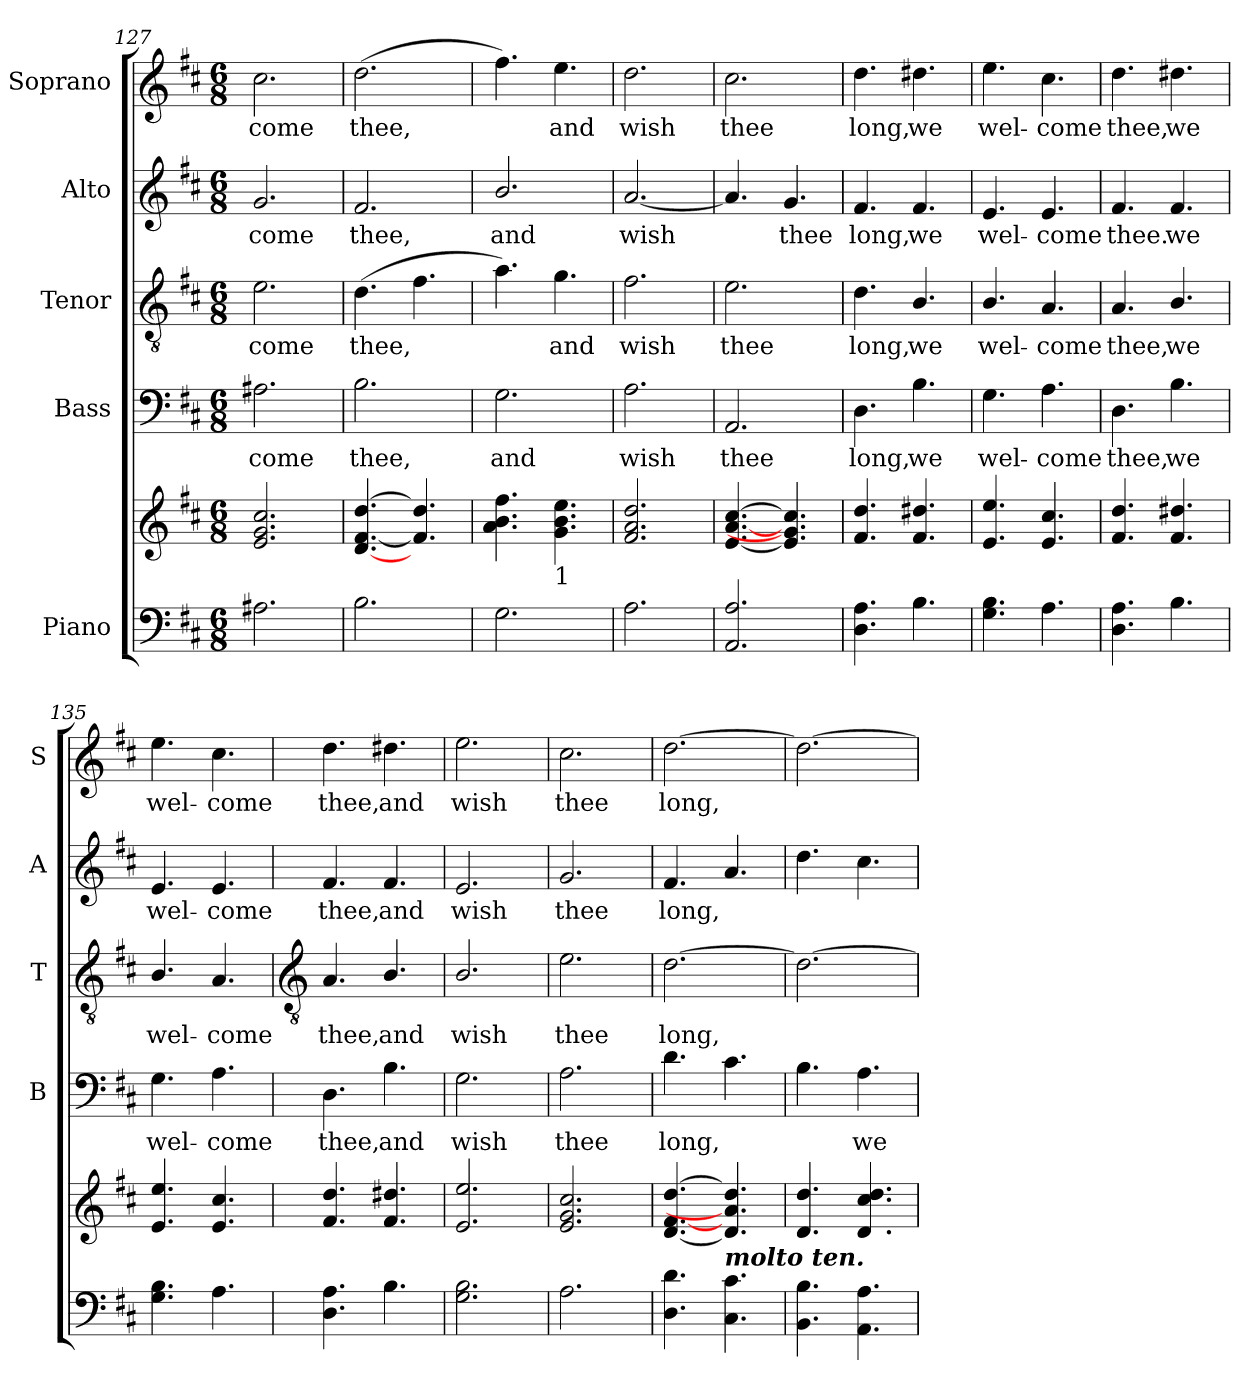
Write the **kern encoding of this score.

**kern	**kern	**kern	**text	**kern	**text	**kern	**text	**kern	**text
*part5	*part5	*part4	*part4	*part3	*part3	*part2	*part2	*part1	*part1
*staff6	*staff5	*staff4	*staff4	*staff3	*staff3	*staff2	*staff2	*staff1	*staff1
*I"Piano	*	*I"Bass	*	*I"Tenor	*	*I"Alto	*	*I"Soprano	*
*	*	*I'B	*	*I'T	*	*I'A	*	*I'S	*
*clefF4	*clefG2	*clefF4	*	*clefGv2	*	*clefG2	*	*clefG2	*
*k[f#c#]	*k[f#c#]	*k[f#c#]	*	*k[f#c#]	*	*k[f#c#]	*	*k[f#c#]	*
*D:	*D:	*D:	*	*D:	*	*D:	*	*D:	*
*M6/8	*M6/8	*M6/8	*	*M6/8	*	*M6/8	*	*M6/8	*
=127	=127	=127	=127	=127	=127	=127	=127	=127	=127
!	!	!	!LO:LY:b	!	!LO:LY:b	!	!LO:LY:b	!	!LO:LY:b
2.A#X	2.e 2.g 2.cc#	2.A#X	-come	2.e	-come	2.g	-come	2.cc#	-come
=128	=128	=128	=128	=128	=128	=128	=128	=128	=128
!	!	!	!LO:LY:b	!	!LO:LY:b	!	!LO:LY:b	!	!LO:LY:b
2.B	[4.d [4.f# [4.dd	2.B	thee,	(>4.d	thee,	2.f#	thee,	(>2.dd	thee,
.	4.f#] 4.dd]	.	.	4.f#	.	.	.	.	.
=129	=129	=129	=129	=129	=129	=129	=129	=129	=129
!	!	!	!LO:LY:b	!	!	!	!LO:LY:b	!	!
2.G	4.a\ 4.b\ 4.ff#\	2.G	and	4.a)	.	2.b/	and	4.ff#)	.
!	!LO:TX:b:t=1	!	!	!	!	!	!	!	!
!	!	!	!	!	!LO:LY:b	!	!	!	!LO:LY:b
.	4.g\ 4.b\ 4.ee\	.	.	4.g	and	.	.	4.ee	and
=130	=130	=130	=130	=130	=130	=130	=130	=130	=130
!	!	!	!LO:LY:b	!	!LO:LY:b	!	!LO:LY:b	!	!LO:LY:b
2.A	2.f# 2.a 2.dd	2.A	wish	2.f#	wish	[2.a	wish	2.dd	wish
=131	=131	=131	=131	=131	=131	=131	=131	=131	=131
!	!	!	!LO:LY:b	!	!LO:LY:b	!	!	!	!LO:LY:b
2.AA/ 2.A/	[4.e [4.a [4.cc#	2.AA	thee	2.e	thee	4.a]	.	2.cc#	thee
!	!	!	!	!	!	!	!LO:LY:b	!	!
.	4.e] 4.g] 4.cc#]	.	.	.	.	4.g	thee	.	.
=132	=132	=132	=132	=132	=132	=132	=132	=132	=132
!	!	!	!LO:LY:b	!	!LO:LY:b	!	!LO:LY:b	!	!LO:LY:b
4.D 4.A	4.f# 4.dd	4.D	long,	4.d	long,	4.f#	long,	4.dd	long,
!	!	!	!LO:LY:b	!	!LO:LY:b	!	!LO:LY:b	!	!LO:LY:b
4.B	4.f# 4.dd#X	4.B	we	4.B/	we	4.f#	we	4.dd#X	we
=133	=133	=133	=133	=133	=133	=133	=133	=133	=133
!	!	!	!LO:LY:b	!	!LO:LY:b	!	!LO:LY:b	!	!LO:LY:b
4.G 4.B	4.e 4.ee	4.G	wel-	4.B/	wel-	4.e	wel-	4.ee	wel-
!	!	!	!LO:LY:b	!	!LO:LY:b	!	!LO:LY:b	!	!LO:LY:b
4.A	4.e 4.cc#	4.A	-come	4.A	-come	4.e	-come	4.cc#	-come
=134	=134	=134	=134	=134	=134	=134	=134	=134	=134
!	!	!	!LO:LY:b	!	!LO:LY:b	!	!LO:LY:b	!	!LO:LY:b
4.D 4.A	4.f# 4.dd	4.D	thee,	4.A	thee,	4.f#	thee.	4.dd	thee,
!	!	!	!LO:LY:b	!	!LO:LY:b	!	!LO:LY:b	!	!LO:LY:b
4.B	4.f# 4.dd#X	4.B	we	4.B/	we	4.f#	we	4.dd#X	we
=135	=135	=135	=135	=135	=135	=135	=135	=135	=135
!	!	!	!LO:LY:b	!	!LO:LY:b	!	!LO:LY:b	!	!LO:LY:b
4.G 4.B	4.e 4.ee	4.G	wel-	4.B/	wel-	4.e	wel-	4.ee	wel-
!	!	!	!LO:LY:b	!	!LO:LY:b	!	!LO:LY:b	!	!LO:LY:b
4.A	4.e 4.cc#	4.A	-come	4.A	-come	4.e	-come	4.cc#	-come
!!LO:LB:g=z
=136	=136	=136	=136	=136	=136	=136	=136	=136	=136
*	*	*	*	*clefGv2	*	*	*	*	*
!	!	!	!LO:LY:b	!	!LO:LY:b	!	!LO:LY:b	!	!LO:LY:b
4.D 4.A	4.f# 4.dd	4.D	thee,	4.A	thee,	4.f#	thee,	4.dd	thee,
!	!	!	!LO:LY:b	!	!LO:LY:b	!	!LO:LY:b	!	!LO:LY:b
4.B	4.f# 4.dd#X	4.B	and	4.B/	and	4.f#	and	4.dd#X	and
=137	=137	=137	=137	=137	=137	=137	=137	=137	=137
!	!	!	!LO:LY:b	!	!LO:LY:b	!	!LO:LY:b	!	!LO:LY:b
2.G 2.B	2.e 2.ee	2.G	wish	2.B/	wish	2.e	wish	2.ee	wish
=138	=138	=138	=138	=138	=138	=138	=138	=138	=138
!	!	!	!LO:LY:b	!	!LO:LY:b	!	!LO:LY:b	!	!LO:LY:b
2.A	2.e 2.g 2.cc#	2.A	thee	2.e	thee	2.g	thee	2.cc#	thee
=139	=139	=139	=139	=139	=139	=139	=139	=139	=139
!	!	!	!LO:LY:b	!	!LO:LY:b	!	!LO:LY:b	!	!LO:LY:b
4.D 4.d	[4.d [4.f# [4.dd	4.d	long,	[2.d	long,	4.f#	long,	[2.dd	long,
!LO:TX:a:Bi:t=molto ten.	!	!	!	!	!	!	!	!	!
4.C# 4.c#	4.d] 4.a] 4.dd]	4.c#	.	.	.	4.a	.	.	.
=140	=140	=140	=140	=140	=140	=140	=140	=140	=140
4.BB 4.B	4.d 4.dd	4.B	.	2.d_	.	4.dd	.	2.dd_	.
!	!	!	!LO:LY:b	!	!	!	!	!	!
4.AA 4.A	4.d 4.cc# 4.dd	4.A	we	.	.	4.cc#	.	.	.
=	=	=	=	=	=	=	=	=	=
*-	*-	*-	*-	*-	*-	*-	*-	*-	*-
